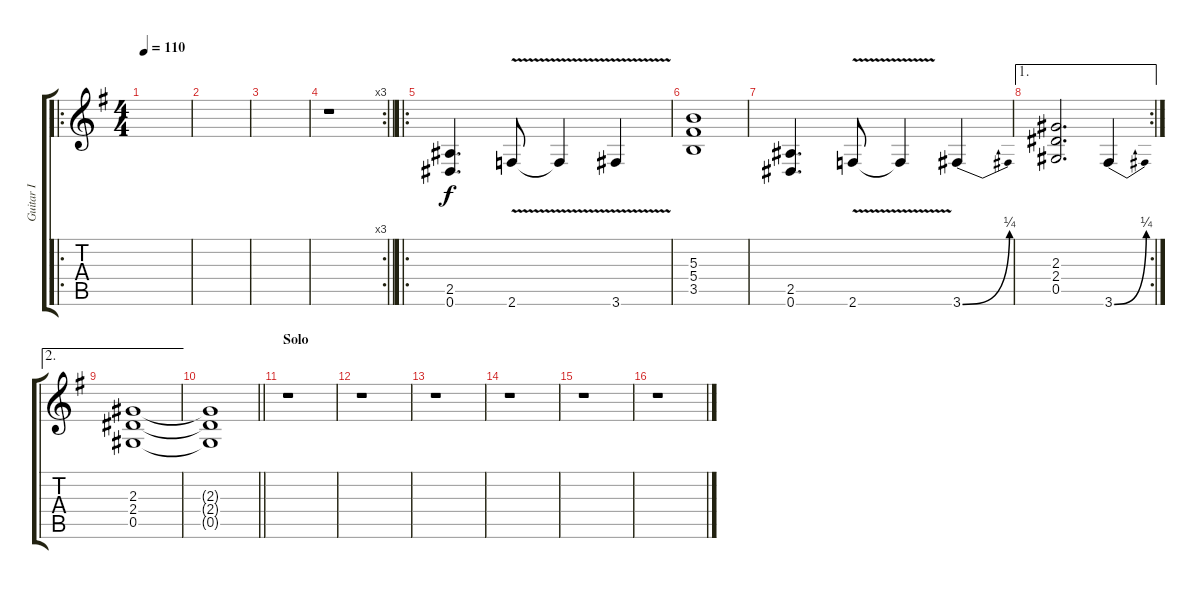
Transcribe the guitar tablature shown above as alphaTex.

\track ("Guitar I" "Guitar I") {instrument distortionguitar}
\staff {score tabs}
\tuning (Eb4 Bb3 Gb3 Db3 Ab2 Eb2) {hide}
\ro
\ts (4 4)
\tempo 110
\clef g2
\ks eminor
|
|
|
\rc 3
\barLineRight lightlight
r.1 |
\ro
\section ("" "")
(2.5 0.6).4{d} 2.6{v}.8 2.6{t}.4 3.6{v}.4 |
(5.3 5.4 3.5).1 |
(2.5 0.6).4{d} 2.6{v}.8 2.6{t}.4 3.6{be (bend 0 0 60 1)}.4 |
\ae 1
\rc 2
(2.3 2.4 0.5).2{d} 3.6{be (bend 0 0 60 1)}.4 |
\ae 2
(2.3 2.4 0.5).1 |
\barLineRight lightlight
(2.3{t} 2.4{t} 0.5{t}).1 |
\section ("" "Solo")
r.1 |
r.1 |
r.1 |
r.1 |
r.1 |
r.1
